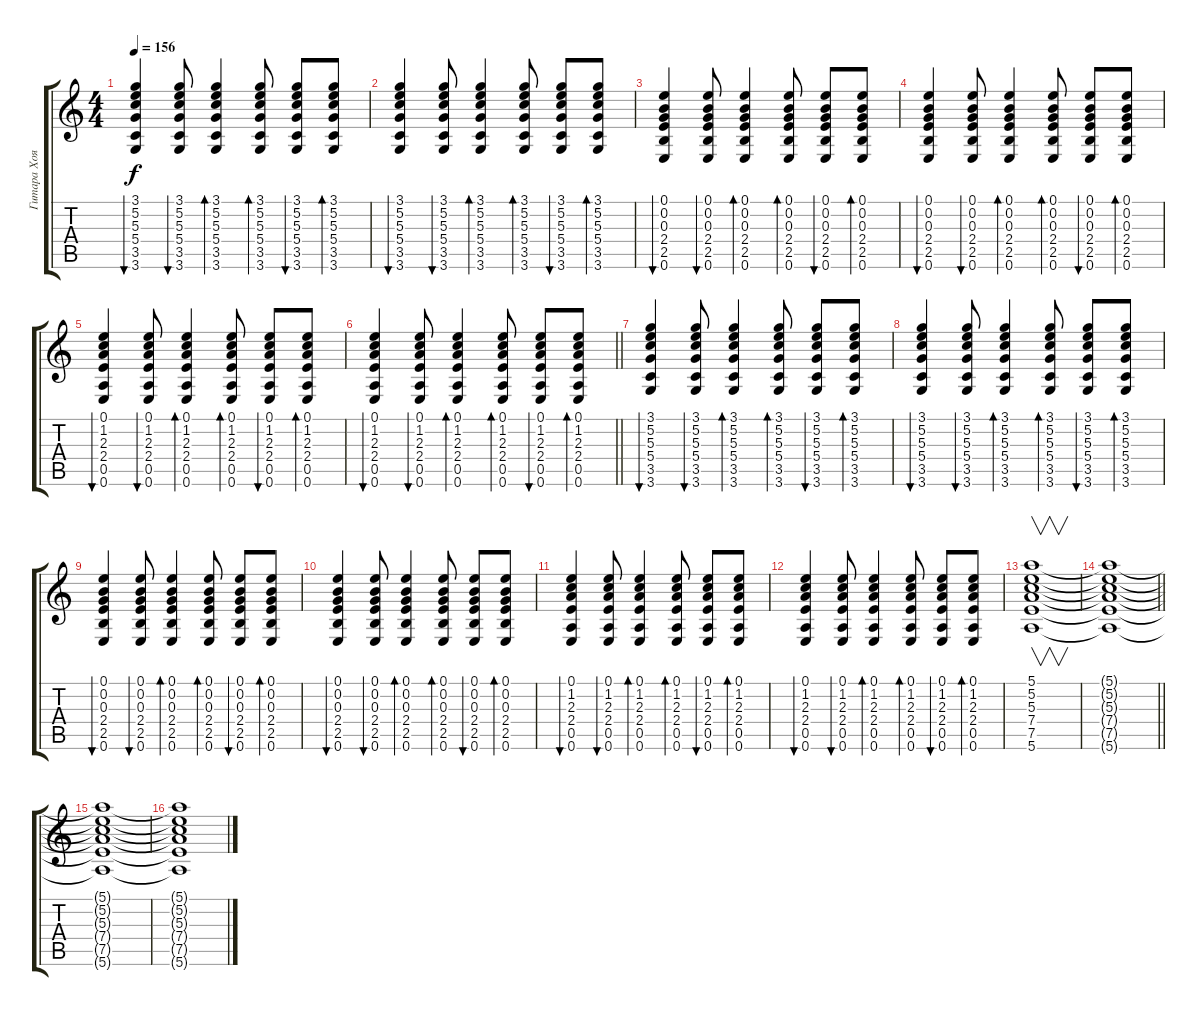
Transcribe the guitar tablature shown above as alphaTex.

\track ("Гитара Хоя" "Гитара Хоя") {instrument acousticguitarsteel}
\staff {score tabs}
\tuning (E4 B3 G3 D3 A2 E2) {hide}
\ts (4 4)
\tempo 156
\clef g2
\ks c
(3.1 5.2 5.3 5.4 3.5 3.6).4{bu 60 dy f} (3.1 5.2 5.3 5.4 3.5 3.6).8{bu 60} (3.1 5.2 5.3 5.4 3.5 3.6).4{bd 60} (3.1 5.2 5.3 5.4 3.5 3.6).8{bd 60} (3.1 5.2 5.3 5.4 3.5 3.6).8{bu 60} (3.1 5.2 5.3 5.4 3.5 3.6).8{bd 60} |
(3.1 5.2 5.3 5.4 3.5 3.6).4{bu 60} (3.1 5.2 5.3 5.4 3.5 3.6).8{bu 60} (3.1 5.2 5.3 5.4 3.5 3.6).4{bd 60} (3.1 5.2 5.3 5.4 3.5 3.6).8{bd 60} (3.1 5.2 5.3 5.4 3.5 3.6).8{bu 60} (3.1 5.2 5.3 5.4 3.5 3.6).8{bd 60} |
(0.1 0.2 0.3 2.4 2.5 0.6).4{bu 60} (0.1 0.2 0.3 2.4 2.5 0.6).8{bu 60} (0.1 0.2 0.3 2.4 2.5 0.6).4{bd 60} (0.1 0.2 0.3 2.4 2.5 0.6).8{bd 60} (0.1 0.2 0.3 2.4 2.5 0.6).8{bu 60} (0.1 0.2 0.3 2.4 2.5 0.6).8{bd 60} |
(0.1 0.2 0.3 2.4 2.5 0.6).4{bu 60} (0.1 0.2 0.3 2.4 2.5 0.6).8{bu 60} (0.1 0.2 0.3 2.4 2.5 0.6).4{bd 60} (0.1 0.2 0.3 2.4 2.5 0.6).8{bd 60} (0.1 0.2 0.3 2.4 2.5 0.6).8{bu 60} (0.1 0.2 0.3 2.4 2.5 0.6).8{bd 60} |
(0.1 1.2 2.3 2.4 0.5 0.6).4{bu 60} (0.1 1.2 2.3 2.4 0.5 0.6).8{bu 60} (0.1 1.2 2.3 2.4 0.5 0.6).4{bd 60} (0.1 1.2 2.3 2.4 0.5 0.6).8{bd 60} (0.1 1.2 2.3 2.4 0.5 0.6).8{bu 60} (0.1 1.2 2.3 2.4 0.5 0.6).8{bd 60} |
\barLineRight lightlight
(0.1 1.2 2.3 2.4 0.5 0.6).4{bu 60} (0.1 1.2 2.3 2.4 0.5 0.6).8{bu 60} (0.1 1.2 2.3 2.4 0.5 0.6).4{bd 60} (0.1 1.2 2.3 2.4 0.5 0.6).8{bd 60} (0.1 1.2 2.3 2.4 0.5 0.6).8{bu 60} (0.1 1.2 2.3 2.4 0.5 0.6).8{bd 60} |
(3.1 5.2 5.3 5.4 3.5 3.6).4{bu 60} (3.1 5.2 5.3 5.4 3.5 3.6).8{bu 60} (3.1 5.2 5.3 5.4 3.5 3.6).4{bd 60} (3.1 5.2 5.3 5.4 3.5 3.6).8{bd 60} (3.1 5.2 5.3 5.4 3.5 3.6).8{bu 60} (3.1 5.2 5.3 5.4 3.5 3.6).8{bd 60} |
(3.1 5.2 5.3 5.4 3.5 3.6).4{bu 60} (3.1 5.2 5.3 5.4 3.5 3.6).8{bu 60} (3.1 5.2 5.3 5.4 3.5 3.6).4{bd 60} (3.1 5.2 5.3 5.4 3.5 3.6).8{bd 60} (3.1 5.2 5.3 5.4 3.5 3.6).8{bu 60} (3.1 5.2 5.3 5.4 3.5 3.6).8{bd 60} |
(0.1 0.2 0.3 2.4 2.5 0.6).4{bu 60} (0.1 0.2 0.3 2.4 2.5 0.6).8{bu 60} (0.1 0.2 0.3 2.4 2.5 0.6).4{bd 60} (0.1 0.2 0.3 2.4 2.5 0.6).8{bd 60} (0.1 0.2 0.3 2.4 2.5 0.6).8{bu 60} (0.1 0.2 0.3 2.4 2.5 0.6).8{bd 60} |
(0.1 0.2 0.3 2.4 2.5 0.6).4{bu 60} (0.1 0.2 0.3 2.4 2.5 0.6).8{bu 60} (0.1 0.2 0.3 2.4 2.5 0.6).4{bd 60} (0.1 0.2 0.3 2.4 2.5 0.6).8{bd 60} (0.1 0.2 0.3 2.4 2.5 0.6).8{bu 60} (0.1 0.2 0.3 2.4 2.5 0.6).8{bd 60} |
(0.1 1.2 2.3 2.4 0.5 0.6).4{bu 60} (0.1 1.2 2.3 2.4 0.5 0.6).8{bu 60} (0.1 1.2 2.3 2.4 0.5 0.6).4{bd 60} (0.1 1.2 2.3 2.4 0.5 0.6).8{bd 60} (0.1 1.2 2.3 2.4 0.5 0.6).8{bu 60} (0.1 1.2 2.3 2.4 0.5 0.6).8{bd 60} |
(0.1 1.2 2.3 2.4 0.5 0.6).4{bu 60} (0.1 1.2 2.3 2.4 0.5 0.6).8{bu 60} (0.1 1.2 2.3 2.4 0.5 0.6).4{bd 60} (0.1 1.2 2.3 2.4 0.5 0.6).8{bd 60} (0.1 1.2 2.3 2.4 0.5 0.6).8{bu 60} (0.1 1.2 2.3 2.4 0.5 0.6).8{bd 60} |
(5.1 5.2 5.3 7.4 7.5 5.6).1{v} |
\barLineRight lightlight
(5.1{t} 5.2{t} 5.3{t} 7.4{t} 7.5{t} 5.6{t}).1 |
(5.1{t} 5.2{t} 5.3{t} 7.4{t} 7.5{t} 5.6{t}).1 |
(5.1{t} 5.2{t} 5.3{t} 7.4{t} 7.5{t} 5.6{t}).1
